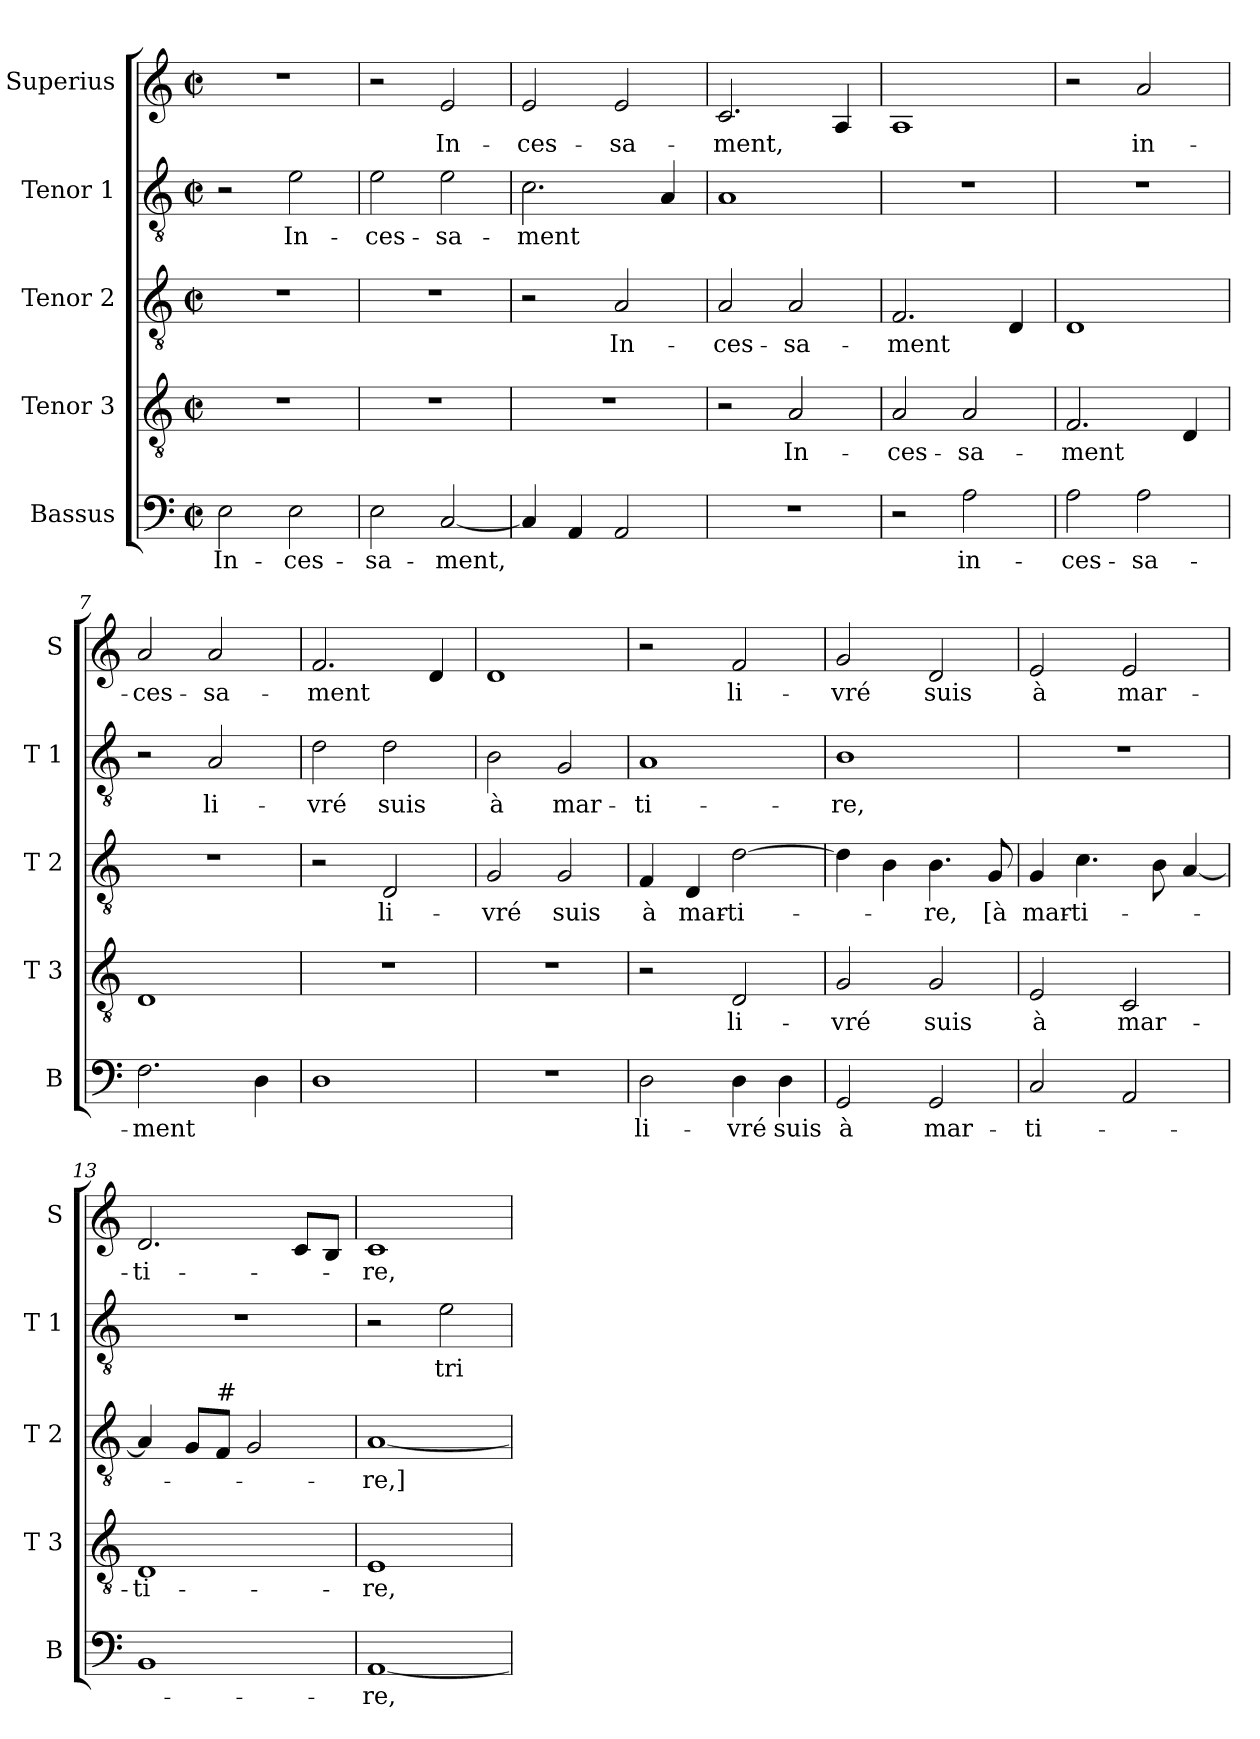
**kern	**text	**kern	**text	**kern	**text	**kern	**text	**kern	**text
*part5	*part5	*part4	*part4	*part3	*part3	*part2	*part2	*part1	*part1
*staff5	*staff5	*staff4	*staff4	*staff3	*staff3	*staff2	*staff2	*staff1	*staff1
*I"Bassus	*	*I"Tenor 3	*	*I"Tenor 2	*	*I"Tenor 1	*	*I"Superius	*
*I'B	*	*I'T 3	*	*I'T 2	*	*I'T 1	*	*I'S	*
*clefF4	*	*clefGv2	*	*clefGv2	*	*clefGv2	*	*clefG2	*
*k[]	*	*k[]	*	*k[]	*	*k[]	*	*k[]	*
*C:	*	*C:	*	*C:	*	*C:	*	*C:	*
*M2/2	*	*M2/2	*	*M2/2	*	*M2/2	*	*M2/2	*
*met(c|)	*	*met(c|)	*	*met(c|)	*	*met(c|)	*	*met(c|)	*
=1	=1	=1	=1	=1	=1	=1	=1	=1	=1
2E\	In-	1r	.	1r	.	2r	.	1r	.
2E\	-ces-	.	.	.	.	2e\	In-	.	.
=2	=2	=2	=2	=2	=2	=2	=2	=2	=2
2E\	-sa-	1r	.	1r	.	2e\	-ces-	2r	.
[2C/	-ment,	.	.	.	.	2e\	-sa-	2e/	In-
=3	=3	=3	=3	=3	=3	=3	=3	=3	=3
4C/]	.	1r	.	2r	.	2.c\	-ment	2e/	-ces-
4AA/	.	.	.	.	.	.	.	.	.
2AA/	.	.	.	2A/	In-	.	.	2e/	-sa-
.	.	.	.	.	.	4A/	.	.	.
=4	=4	=4	=4	=4	=4	=4	=4	=4	=4
1r	.	2r	.	2A/	-ces-	1A	.	2.c/	-ment,
.	.	2A/	In-	2A/	-sa-	.	.	.	.
.	.	.	.	.	.	.	.	4A/	.
=5	=5	=5	=5	=5	=5	=5	=5	=5	=5
2r	.	2A/	-ces-	2.F/	-ment	1r	.	1A	.
2A\	in-	2A/	-sa-	.	.	.	.	.	.
.	.	.	.	4D/	.	.	.	.	.
!!LO:LB:g=z
=6	=6	=6	=6	=6	=6	=6	=6	=6	=6
2A\	-ces-	2.F/	-ment	1D	.	1r	.	2r	.
2A\	-sa-	.	.	.	.	.	.	2a/	in-
.	.	4D/	.	.	.	.	.	.	.
=7	=7	=7	=7	=7	=7	=7	=7	=7	=7
2.F\	-ment	1D	.	1r	.	2r	.	2a/	-ces-
.	.	.	.	.	.	2A/	li-	2a/	-sa-
4D\	.	.	.	.	.	.	.	.	.
=8	=8	=8	=8	=8	=8	=8	=8	=8	=8
1D	.	1r	.	2r	.	2d\	-vré	2.f/	-ment
.	.	.	.	2D/	li-	2d\	suis	.	.
.	.	.	.	.	.	.	.	4d/	.
=9	=9	=9	=9	=9	=9	=9	=9	=9	=9
1r	.	1r	.	2G/	-vré	2B\	à	1d	.
.	.	.	.	2G/	suis	2G/	mar-	.	.
=10	=10	=10	=10	=10	=10	=10	=10	=10	=10
2D\	li-	2r	.	4F/	à	1A	-ti-	2r	.
.	.	.	.	4D/	mar-	.	.	.	.
4D\	-vré	2D/	li-	[2d\	-ti-	.	.	2f/	li-
4D\	suis	.	.	.	.	.	.	.	.
=11	=11	=11	=11	=11	=11	=11	=11	=11	=11
2GG/	à	2G/	-vré	4d\]	.	1B	-re,	2g/	-vré
.	.	.	.	4B\	.	.	.	.	.
2GG/	mar-	2G/	suis	4.B\	-re,	.	.	2d/	suis
.	.	.	.	8G/	[à	.	.	.	.
!!LO:PB:g=z
=12	=12	=12	=12	=12	=12	=12	=12	=12	=12
2C/	-ti-	2E/	à	4G/	mar-	1r	.	2e/	à
.	.	.	.	4.c\	-ti-	.	.	.	.
2AA/	.	2C/	mar-	.	.	.	.	2e/	mar-
.	.	.	.	8B\	.	.	.	.	.
.	.	.	.	[4A/	.	.	.	.	.
=13	=13	=13	=13	=13	=13	=13	=13	=13	=13
1BB	.	1D	-ti-	4A/]	.	1r	.	2.d/	-ti-
.	.	.	.	8G/L	.	.	.	.	.
!	!	!	!	!LO:TX:a:t=#	!	!	!	!	!
.	.	.	.	8F/J	.	.	.	.	.
.	.	.	.	2G/	.	.	.	.	.
.	.	.	.	.	.	.	.	8c/L	.
.	.	.	.	.	.	.	.	8B/J	.
=14	=14	=14	=14	=14	=14	=14	=14	=14	=14
[1AA	-re,	1E	-re,	[1A	-re,]	2r	.	1c	-re,
.	.	.	.	.	.	2e\	tri-	.	.
=	=	=	=	=	=	=	=	=	=
*-	*-	*-	*-	*-	*-	*-	*-	*-	*-
